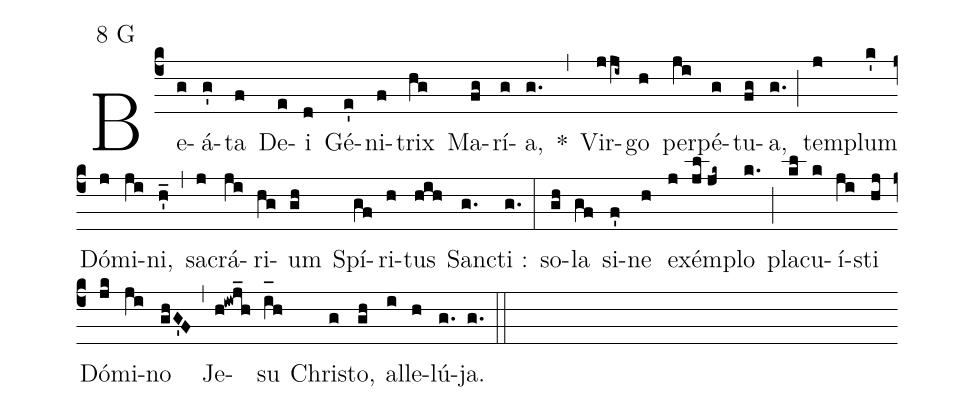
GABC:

mode:8 G;
%%
(c4) Be(g)á(g')ta(f) De(e)i(d) Gé(e')ni(f)trix(hg) Ma(fg)rí(g)a,(g.) *(,) Vir(jji~)go(h) per(ji)pé(g)tu(fg)a,(g.) (;) tem(j)plum(k') Dó(j)mi(ji)ni,(h'_) (,) sa(j)crá(ji)ri(hg)um(gh) Spí(gf)ri(h)tus(hih) San(g.)cti :(g.) (:) so(gh)la(gf) si(f')ne(h) ex(j)ém(jl//jk~)plo(k.) (;) pla(kl)cu(k)í(ji)sti(hj) Dó(jk)mi(ji)no(ghG'F) (,) Je(h!iwj_h)su(i_[oh:h]h) Chri(g)sto,(gh) al(i)le(h)lú(g.)ja.(g.) (::)
